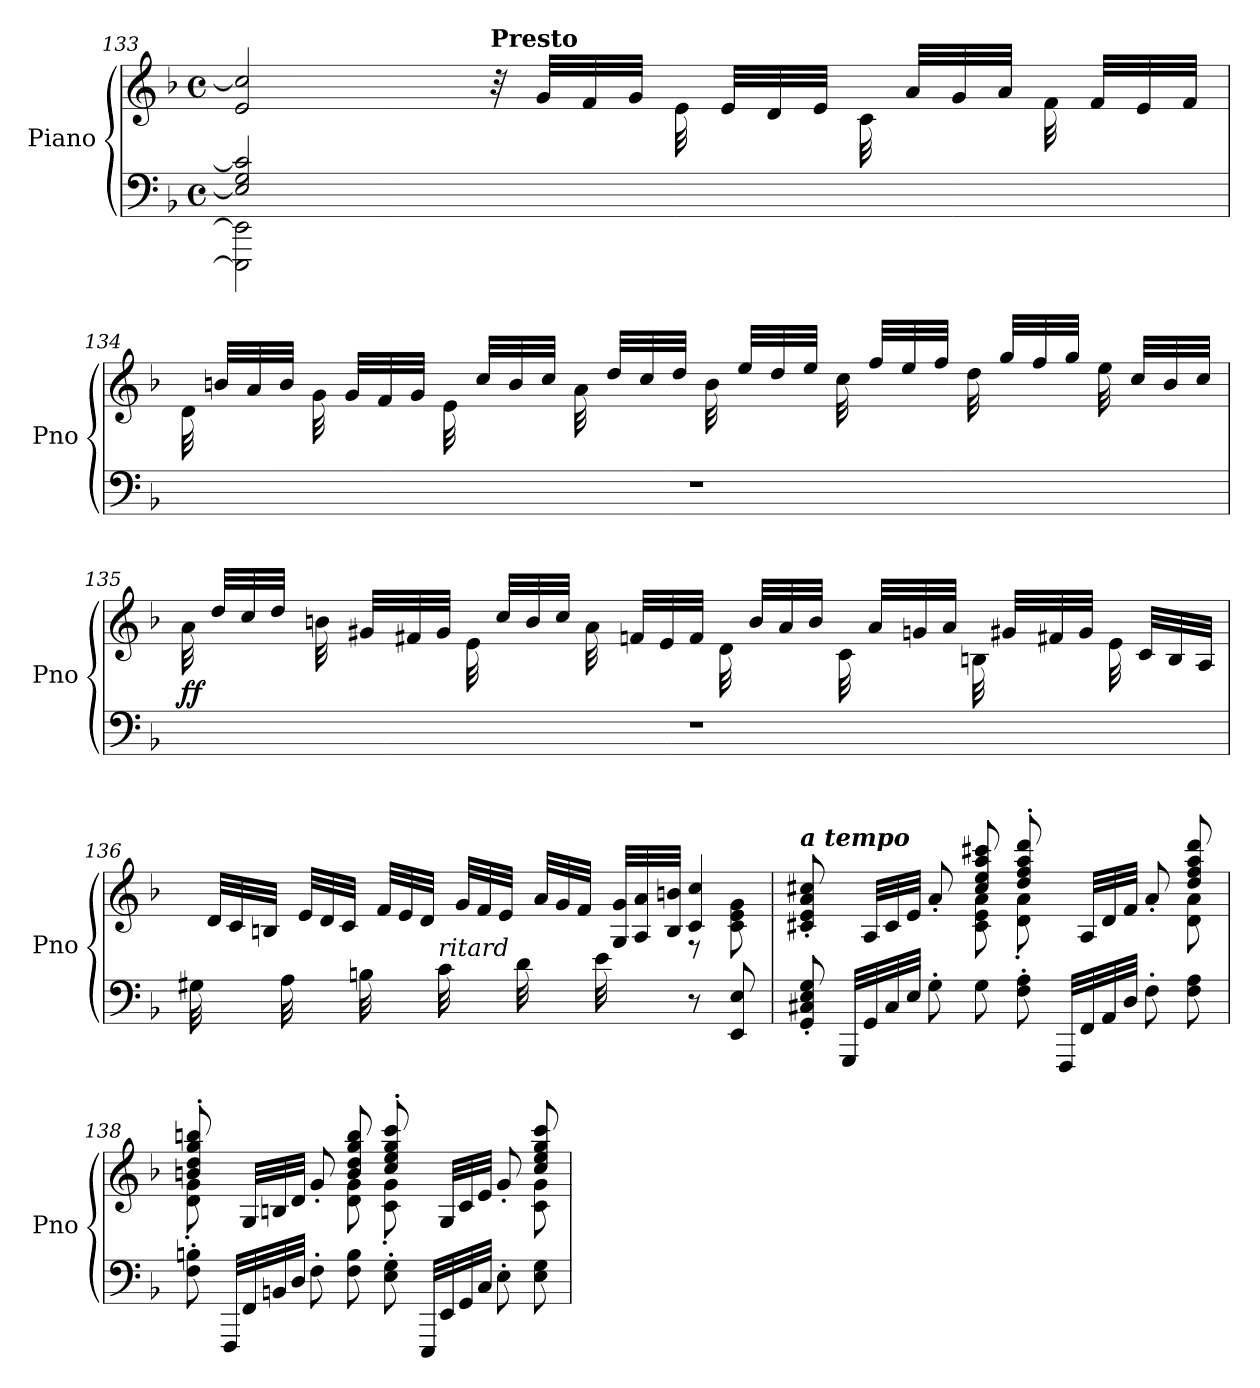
**kern	**kern	**dynam
*part1	*part1	*part1
*staff2	*staff1	*staff1/2
*I"Piano	*	*
*I'Pno	*	*
*clefF4	*clefG2	*
*k[b-]	*k[b-]	*
*M4/4	*M4/4	*
*met(c)	*met(c)	*
=133	=133	=133
*^	*	*
2E/] 2G/ 2c/]	2EEE\] 2EE\]	2e/ 2cc/]	.
!	!	!LO:TX:a:B:t=Presto	!
2ryy	2ryy	32r	.
.	.	32g/LLL	.
.	.	32f/	.
.	.	32g/JJJ	.
.	.	32e\	.
.	.	32e/LLL	.
.	.	32d/	.
.	.	32e/JJJ	.
.	.	32c\	.
.	.	32a/LLL	.
.	.	32g/	.
.	.	32a/JJJ	.
.	.	32f\	.
.	.	32f/LLL	.
.	.	32e/	.
.	.	32f/JJJ	.
*v	*v	*	*
=134	=134	=134
1r	32d\	.
.	32bn/LLL	.
.	32a/	.
.	32b/JJJ	.
.	32g\	.
.	32g/LLL	.
.	32f/	.
.	32g/JJJ	.
.	32e\	.
.	32cc/LLL	.
.	32b/	.
.	32cc/JJJ	.
.	32a\	.
.	32dd/LLL	.
.	32cc/	.
.	32dd/JJJ	.
.	32b\	.
.	32ee/LLL	.
.	32dd/	.
.	32ee/JJJ	.
.	32cc\	.
.	32ff/LLL	.
.	32ee/	.
.	32ff/JJJ	.
.	32dd\	.
.	32gg/LLL	.
.	32ff/	.
.	32gg/JJJ	.
.	32ee\	.
.	32cc/LLL	.
.	32b/	.
.	32cc/JJJ	.
!!LO:LB:g=z
=135	=135	=135
!	!	!LO:DY:a=2
1r	32a\	ff
.	32dd/LLL	.
.	32cc/	.
.	32dd/JJJ	.
.	32bn\	.
.	32g#X/LLL	.
.	32f#X/	.
.	32g#/JJJ	.
.	32e\	.
.	32cc/LLL	.
.	32b/	.
.	32cc/JJJ	.
.	32a\	.
.	32fn/LLL	.
.	32e/	.
.	32f/JJJ	.
.	32d\	.
.	32b/LLL	.
.	32a/	.
.	32b/JJJ	.
.	32c\	.
.	32a/LLL	.
.	32gn/	.
.	32a/JJJ	.
.	32Bn\	.
.	32g#X/LLL	.
.	32f#X/	.
.	32g#/JJJ	.
.	32e\	.
.	32c/LLL	.
.	32B/	.
.	32A/JJJ	.
=136	=136	=136
*	*^	*
32G#X\	32ryy	2.ryy	.
32ryy	32d/LLL	.	.
16ryy	32c/	.	.
.	32Bn/JJJ	.	.
32A\	32ryy	.	.
32ryy	32e/LLL	.	.
16ryy	32d/	.	.
.	32c/JJJ	.	.
32Bn\	32ryy	.	.
32ryy	32f/LLL	.	.
16ryy	32e/	.	.
.	32d/JJJ	.	.
!LO:TX:a:i:t=ritard	!	!	!
32c\	32ryy	.	.
*	*MM66	*	*
32ryy	32g/LLL	.	.
16ryy	32f/	.	.
.	32e/JJJ	.	.
32d\	32ryy	.	.
*	*MM60	*	*
32ryy	32a/LLL	.	.
16ryy	32g/	.	.
.	32f/JJJ	.	.
*	*MM44	*	*
32e\	32ryy	.	.
32ryy	32G/ 32g/LLL	.	.
16ryy	32A/ 32a/	.	.
.	32B/ 32bn/JJJ	.	.
8r	4c/ 4cc/	8r	.
8EE/ 8E/	.	8c\ 8e\ 8g\	.
!!LO:LB:g=z	!!
=137	=137	=137	=137
!	!LO:TX:a:Bi:t=a tempo	!	!
8GG/' 8C#X/' 8E/' 8G/'	8c#X/' 8e/' 8a/' 8cc#X/'	4ryy	.
32GGG/LLL	32ryy	.	.
32GG/	32A/LLL	.	.
32C#/	32c#/	.	.
32E/JJJ	32e/JJJ	.	.
8G'\	8a'/	8ryy	.
8G\	8cc#/ 8ee/ 8aa/ 8ccc#X/	8c#\ 8e\ 8a\	.
8F\' 8A\'	8dd/' 8ff/' 8aa/' 8ddd/'	8d\' 8a\'	.
32FFF/LLL	32ryy	4ryy	.
32FF/	32A/LLL	.	.
32AA/	32d/	.	.
32D/JJJ	32f/JJJ	.	.
8F'\	8a'/	.	.
8F\ 8A\	8dd/ 8ff/ 8aa/ 8ddd/	8d\ 8a\	.
=138	=138	=138	=138
8F\' 8Bn\'	8bn/' 8dd/' 8gg/' 8bbn/'	8d\' 8g\'	.
32FFF/LLL	32ryy	8ryy	.
32FF/	32G/LLL	.	.
32BBn/	32Bn/	.	.
32D/JJJ	32d/JJJ	.	.
8F'\	8g'/	8ryy	.
8F\ 8B\	8b/ 8dd/ 8gg/ 8bb/	8d\ 8g\	.
8E\' 8G\'	8cc/' 8ee/' 8gg/' 8ccc/'	8c\' 8g\'	.
32EEE/LLL	32ryy	4ryy	.
32EE/	32G/LLL	.	.
32GG/	32c/	.	.
32C/JJJ	32e/JJJ	.	.
8E'\	8g'/	.	.
8E\ 8G\	8cc/ 8ee/ 8gg/ 8ccc/	8c\ 8g\	.
*	*v	*v	*
=	=	=
*-	*-	*-
